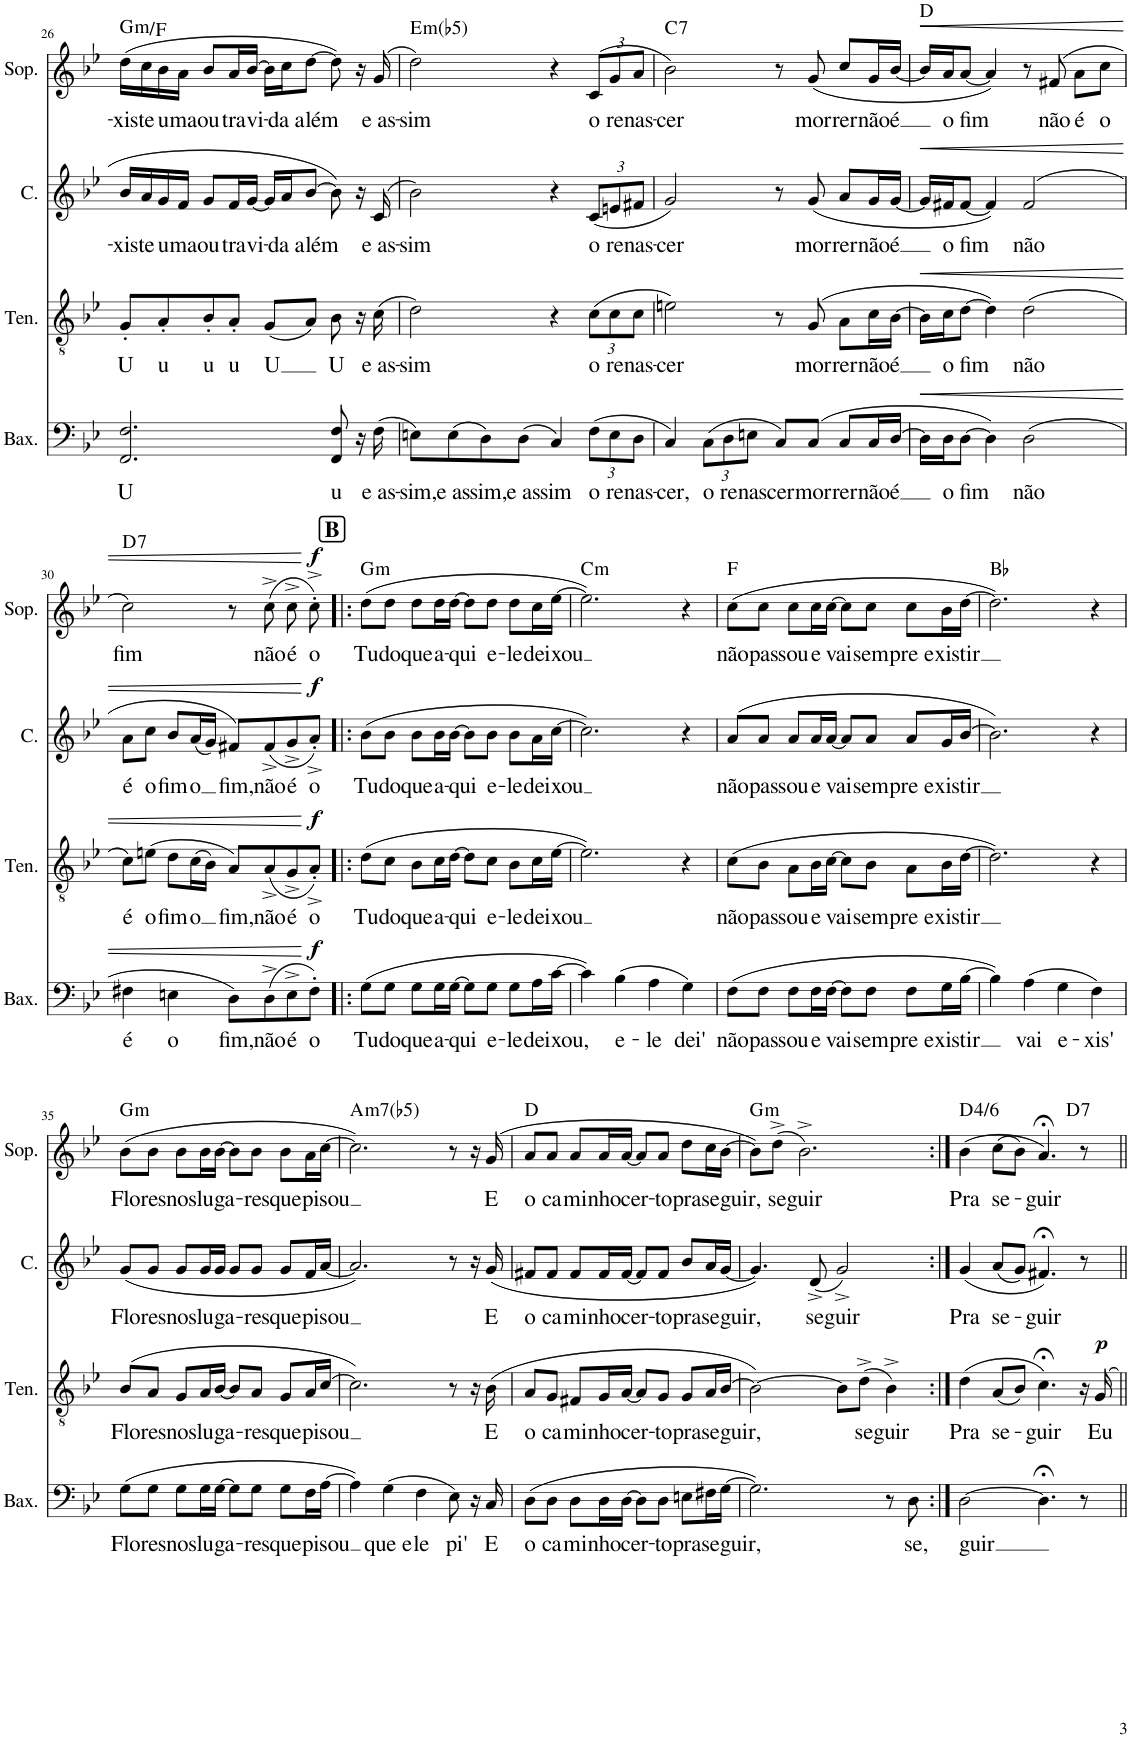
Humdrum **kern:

**kern	**text	**dynam	**kern	**text	**dynam	**kern	**text	**dynam	**kern	**text	**dynam	**harte
*part4	*part4	*part4	*part3	*part3	*part3	*part2	*part2	*part2	*part1	*part1	*part1	*part1
*staff4	*staff4	*staff4	*staff3	*staff3	*staff3	*staff2	*staff2	*staff2	*staff1	*staff1	*staff1	*
*I"Baixo	*	*	*I"Tenor	*	*	*I"Contralto	*	*	*I"Soprano	*	*	*
*I'Bax.	*	*	*I'Ten.	*	*	*I'C.	*	*	*I'Sop.	*	*	*
!!LO:PB:g=z
*clefF4	*	*	*clefGv2	*	*	*clefG2	*	*	*clefG2	*	*	*
*k[b-e-]	*	*	*k[b-e-]	*	*	*k[b-e-]	*	*	*k[b-e-]	*	*	*
*M4/4	*	*	*M4/4	*	*	*M4/4	*	*	*M4/4	*	*	*
=26	=26	=26	=26	=26	=26	=26	=26	=26	=26	=26	=26	=26
!	!LO:LY:b	!	!	!LO:LY:b	!	!	!LO:LY:b	!	!	!LO:LY:b	!	!LO:H:kt=m
2.FF/ 2.F/	U	.	8G'/L	U	.	16b-/LL	-xis-	.	(16dd\LL	-xis-	.	G:min/b7
!	!	!	!	!	!	!	!LO:LY:b	!	!	!LO:LY:b	!	!
.	.	.	.	.	.	16a/	-te	.	16cc\	-te	.	.
!	!	!	!	!LO:LY:b	!	!	!LO:LY:b	!	!	!LO:LY:b	!	!
.	.	.	8A'/	u	.	16g/	u-	.	16b-\	u-	.	.
!	!	!	!	!	!	!	!LO:LY:b	!	!	!LO:LY:b	!	!
.	.	.	.	.	.	16f/JJ	-ma	.	16a\JJ	-ma	.	.
!	!	!	!	!LO:LY:b	!	!	!LO:LY:b	!	!	!LO:LY:b	!	!
.	.	.	8B-'/	u	.	8g/L	ou-	.	8b-/L	ou-	.	.
!	!	!	!	!LO:LY:b	!	!	!LO:LY:b	!	!	!LO:LY:b	!	!
.	.	.	8A'/J	u	.	16f/L	-tra	.	16a/L	-tra	.	.
!	!	!	!	!	!	!	!LO:LY:b	!	!	!LO:LY:b	!	!
.	.	.	.	.	.	[16g/JJ	vi-	.	[16b-/JJ	vi-	.	.
!	!	!	!	!LO:LY:b	!	!	!	!	!	!	!	!
.	.	.	(8G/L	U	.	16g/LL]	.	.	16b-\LL]	.	.	.
!	!	!	!	!	!	!	!LO:LY:b	!	!	!LO:LY:b	!	!
.	.	.	.	.	.	16a/J	-da a-	.	16cc\J	-da a-	.	.
!	!	!	!	!	!	!	!LO:LY:b	!	!	!LO:LY:b	!	!
.	.	.	8A/J)	.	.	[8b-/J	-lém	.	[8dd\J	-lém	.	.
!	!LO:LY:b	!	!	!LO:LY:b	!	!	!	!	!	!	!	!
8FF/ 8F/	u	.	8B-\	U	.	8b-\]	.	.	8dd\])	.	.	.
16r	.	.	16r	.	.	16r	.	.	16r	.	.	.
!	!LO:LY:b	!	!	!LO:LY:b	!	!	!LO:LY:b	!	!	!LO:LY:b	!	!
(16F\	e as-	.	(16c\	e as-	.	(>16c/	e as-	.	(16g/	e as-	.	.
=27	=27	=27	=27	=27	=27	=27	=27	=27	=27	=27	=27	=27
!	!LO:LY:b	!	!	!LO:LY:b	!	!	!LO:LY:b	!	!	!LO:LY:b	!	!LO:H:kt=m
8En\L)	-sim,	.	2d\)	-sim	.	2b-\)	-sim	.	2dd\)	-sim	.	E:(b3,b5)
!	!LO:LY:b	!	!	!	!	!	!	!	!	!	!	!
(8E\	e as-	.	.	.	.	.	.	.	.	.	.	.
!	!LO:LY:b	!	!	!	!	!	!	!	!	!	!	!
8D\)	-sim,	.	.	.	.	.	.	.	.	.	.	.
!	!LO:LY:b	!	!	!	!	!	!	!	!	!	!	!
(8D\J	e as-	.	.	.	.	.	.	.	.	.	.	.
!	!LO:LY:b	!	!	!	!	!	!	!	!	!	!	!
4C/)	-sim	.	4r	.	.	4r	.	.	4r	.	.	.
*Xbrackettup	*	*	*	*	*	*	*	*	*	*	*	*
!	!LO:LY:b	!	!	!	!	!	!	!	!	!	!	!
*	*	*	*Xbrackettup	*	*	*	*	*	*	*	*	*
!	!	!	!	!LO:LY:b	!	!	!	!	!	!	!	!
*	*	*	*	*	*	*Xbrackettup	*	*	*	*	*	*
!	!	!	!	!	!	!	!LO:LY:b	!	!	!	!	!
*	*	*	*	*	*	*	*	*	*Xbrackettup	*	*	*
!	!	!	!	!	!	!	!	!	!	!LO:LY:b	!	!
(12F\L	o	.	(12c\L	o	.	(12c/L	o	.	(>12c/L	o	.	.
!	!LO:LY:b	!	!	!LO:LY:b	!	!	!LO:LY:b	!	!	!LO:LY:b	!	!
12E\	re-	.	12c\	re-	.	12en/	re-	.	12g/	re-	.	.
!	!LO:LY:b	!	!	!LO:LY:b	!	!	!LO:LY:b	!	!	!LO:LY:b	!	!
12D\J	-nas-	.	12c\J	-nas-	.	12f#X/J	-nas-	.	12a/J	-nas-	.	.
=28	=28	=28	=28	=28	=28	=28	=28	=28	=28	=28	=28	=28
!	!LO:LY:b	!	!	!LO:LY:b	!	!	!LO:LY:b	!	!	!LO:LY:b	!	!LO:H:kt=7
4C/)	-cer,	.	2en\)	-cer	.	2g/)	-cer	.	2b-\)	-cer	.	C:7
!	!LO:LY:b	!	!	!	!	!	!	!	!	!	!	!
(12C\L	o	.	.	.	.	.	.	.	.	.	.	.
!	!LO:LY:b	!	!	!	!	!	!	!	!	!	!	!
12D\	re-	.	.	.	.	.	.	.	.	.	.	.
!	!LO:LY:b	!	!	!	!	!	!	!	!	!	!	!
12En\J	-nas-	.	.	.	.	.	.	.	.	.	.	.
!	!LO:LY:b	!	!	!	!	!	!	!	!	!	!	!
8C/L)	-cer	.	8r	.	.	8r	.	.	8r	.	.	.
!	!LO:LY:b	!	!	!LO:LY:b	!	!	!LO:LY:b	!	!	!LO:LY:b	!	!
(>8C/J	mor-	.	(8G/	mor-	.	(8g/	mor-	.	(8g/	mor-	.	.
!	!LO:LY:b	!	!	!LO:LY:b	!	!	!LO:LY:b	!	!	!LO:LY:b	!	!
8C/L	-rer	.	8A\L	-rer	.	8a/L	-rer	.	8cc/L	-rer	.	.
!	!LO:LY:b	!	!	!LO:LY:b	!	!	!LO:LY:b	!	!	!LO:LY:b	!	!
16C/L	não	.	16c\L	não	.	16g/L	não	.	16g/L	não	.	.
!	!LO:LY:b	!	!	!LO:LY:b	!	!	!LO:LY:b	!	!	!LO:LY:b	!	!
[16D/JJ	é	.	[16B-\JJ	é	.	[16g/JJ	é	.	[16b-/JJ	é	.	.
=29	=29	=29	=29	=29	=29	=29	=29	=29	=29	=29	=29	=29
!	!	!LO:HP:b	!	!	!LO:HP:b	!	!	!LO:HP:b	!	!	!LO:HP:b	!
16D\LL]	.	<	16B-\LL]	.	<	16g/LL]	.	<	16b-/LL]	.	<	D:maj
!	!LO:LY:b	!	!	!LO:LY:b	!	!	!LO:LY:b	!	!	!LO:LY:b	!	!
16D\J	o	.	16c\J	o	.	16f#X/J	o	.	16a/J	o	.	.
!	!LO:LY:b	!	!	!LO:LY:b	!	!	!LO:LY:b	!	!	!LO:LY:b	!	!
[8D\J	fim	.	[8d\J	fim	.	[8f#/J	fim	.	[8a/J	fim	.	.
4D\])	.	.	4d\])	.	.	4f#/])	.	.	4a/])	.	.	.
!	!LO:LY:b	!	!	!LO:LY:b	!	!	!LO:LY:b	!	!	!	!	!
(2D\	não	.	(2d\	não	.	(2f#/	não	.	8r	.	.	.
!	!	!	!	!	!	!	!	!	!	!LO:LY:b	!	!
.	.	.	.	.	.	.	.	.	(8f#X/	não	.	.
!	!	!	!	!	!	!	!	!	!	!LO:LY:b	!	!
.	.	.	.	.	.	.	.	.	8a\L	é	.	.
!	!	!	!	!	!	!	!	!	!	!LO:LY:b	!	!
.	.	.	.	.	.	.	.	.	8cc\J	o	.	.
!!LO:LB:g=z
=30	=30	=30	=30	=30	=30	=30	=30	=30	=30	=30	=30	=30
!	!LO:LY:b	!	!	!LO:LY:b	!	!	!LO:LY:b	!	!	!LO:LY:b	!	!LO:H:kt=7
4F#X\	é	.	8c\L)	é	.	8a\L	é	.	2cc\)	fim	.	D:7
!	!	!	!	!LO:LY:b	!	!	!LO:LY:b	!	!	!	!	!
.	.	.	(8en\J	o	.	8cc\J	o	.	.	.	.	.
!	!LO:LY:b	!	!	!LO:LY:b	!	!	!LO:LY:b	!	!	!	!	!
4En\	o	.	8d\L	fim	.	8b-/L	fim	.	.	.	.	.
!	!	!	!	!LO:LY:b	!	!	!LO:LY:b	!	!	!	!	!
.	.	.	(16c\L	o	.	(16a/L	o	.	.	.	.	.
.	.	.	16B-\JJ)	.	.	16g/JJ)	.	.	.	.	.	.
!	!LO:LY:b	!	!	!LO:LY:b	!	!	!LO:LY:b	!	!	!	!	!
8D\L)	fim,	.	8A/L)	fim,	.	8f#X/L)	fim,	.	8r	.	.	.
!	!LO:LY:b	!	!	!LO:LY:b	!	!	!LO:LY:b	!	!	!LO:LY:b	!	!
(8D^\	não	.	(8A^/	não	.	(8f#^/	não	.	(8cc^\	não	.	.
!	!LO:LY:b	!	!	!LO:LY:b	!	!	!LO:LY:b	!	!	!LO:LY:b	!	!
8E^\	é	.	8G^/	é	.	8g^/	é	.	8cc^\	é	.	.
!	!LO:LY:b	!LO:DY:n=1:a	!	!LO:LY:b	!LO:DY:n=1:a	!	!LO:LY:b	!LO:DY:n=1:a	!	!LO:LY:b	!LO:DY:n=1:a	!
8F#'\J)	o	[ f	8A'^/J)	o	[ f	8a'^/J)	o	[ f	8cc'^\)	o	[ f	.
!!LO:REH:place=s1:a:B:cj:fs=14:t=B
=31!|:	=31!|:	=31!|:	=31!|:	=31!|:	=31!|:	=31!|:	=31!|:	=31!|:	=31!|:	=31!|:	=31!|:	=31!|:
!	!LO:LY:b	!	!	!LO:LY:b	!	!	!LO:LY:b	!	!	!LO:LY:b	!	!LO:H:kt=m
(8G\L	Tu-	.	(8d\L	Tu-	.	(8b-\L	Tu-	.	(8dd\L	Tu-	.	G:min
!	!LO:LY:b	!	!	!LO:LY:b	!	!	!LO:LY:b	!	!	!LO:LY:b	!	!
8G\J	-do	.	8c\J	-do	.	8b-\J	-do	.	8dd\J	-do	.	.
!	!LO:LY:b	!	!	!LO:LY:b	!	!	!LO:LY:b	!	!	!LO:LY:b	!	!
8G\L	que	.	8B-\L	que	.	8b-\L	que	.	8dd\L	que	.	.
!	!LO:LY:b	!	!	!LO:LY:b	!	!	!LO:LY:b	!	!	!LO:LY:b	!	!
16G\L	a-	.	16c\L	a-	.	16b-\L	a-	.	16dd\L	a-	.	.
!	!LO:LY:b	!	!	!LO:LY:b	!	!	!LO:LY:b	!	!	!LO:LY:b	!	!
[16G\JJ	-qui	.	[16d\JJ	-qui	.	[16b-\JJ	-qui	.	[16dd\JJ	-qui	.	.
8G\L]	.	.	8d\L]	.	.	8b-\L]	.	.	8dd\L]	.	.	.
!	!LO:LY:b	!	!	!LO:LY:b	!	!	!LO:LY:b	!	!	!LO:LY:b	!	!
8G\J	e-	.	8c\J	e-	.	8b-\J	e-	.	8dd\J	e-	.	.
!	!LO:LY:b	!	!	!LO:LY:b	!	!	!LO:LY:b	!	!	!LO:LY:b	!	!
8G\L	-le	.	8B-\L	-le	.	8b-\L	-le	.	8dd\L	-le	.	.
!	!LO:LY:b	!	!	!LO:LY:b	!	!	!LO:LY:b	!	!	!LO:LY:b	!	!
16A\L	dei-	.	16c\L	dei-	.	16a\L	dei-	.	16cc\L	dei-	.	.
!	!LO:LY:b	!	!	!LO:LY:b	!	!	!LO:LY:b	!	!	!LO:LY:b	!	!
[16c\JJ	-xou,	.	[16e-\JJ	-xou	.	[16cc\JJ	-xou	.	[16ee-\JJ	-xou	.	.
=32	=32	=32	=32	=32	=32	=32	=32	=32	=32	=32	=32	=32
!	!	!	!	!	!	!	!	!	!	!	!	!LO:H:kt=m
4c\])	.	.	2.e-\])	.	.	2.cc\])	.	.	2.ee-\])	.	.	C:min
!	!LO:LY:b	!	!	!	!	!	!	!	!	!	!	!
(4B-\	e-	.	.	.	.	.	.	.	.	.	.	.
!	!LO:LY:b	!	!	!	!	!	!	!	!	!	!	!
4A\	-le	.	.	.	.	.	.	.	.	.	.	.
!	!LO:LY:b	!	!	!	!	!	!	!	!	!	!	!
4G\)	dei'	.	4r	.	.	4r	.	.	4r	.	.	.
=33	=33	=33	=33	=33	=33	=33	=33	=33	=33	=33	=33	=33
!	!LO:LY:b	!	!	!LO:LY:b	!	!	!LO:LY:b	!	!	!LO:LY:b	!	!
(8F\L	não	.	(8c\L	não	.	(8a/L	não	.	(8cc\L	não	.	F:maj
!	!LO:LY:b	!	!	!LO:LY:b	!	!	!LO:LY:b	!	!	!LO:LY:b	!	!
8F\J	pas-	.	8B-\J	pas-	.	8a/J	pas-	.	8cc\J	pas-	.	.
!	!LO:LY:b	!	!	!LO:LY:b	!	!	!LO:LY:b	!	!	!LO:LY:b	!	!
8F\L	-sou	.	8A\L	-sou	.	8a/L	-sou	.	8cc\L	-sou	.	.
!	!LO:LY:b	!	!	!LO:LY:b	!	!	!LO:LY:b	!	!	!LO:LY:b	!	!
16F\L	e	.	16B-\L	e	.	16a/L	e	.	16cc\L	e	.	.
!	!LO:LY:b	!	!	!LO:LY:b	!	!	!LO:LY:b	!	!	!LO:LY:b	!	!
[16F\JJ	vai	.	[16c\JJ	vai	.	[16a/JJ	vai	.	[16cc\JJ	vai	.	.
8F\L]	.	.	8c\L]	.	.	8a/L]	.	.	8cc\L]	.	.	.
!	!LO:LY:b	!	!	!LO:LY:b	!	!	!LO:LY:b	!	!	!LO:LY:b	!	!
8F\J	sem-	.	8B-\J	sem-	.	8a/J	sem-	.	8cc\J	sem-	.	.
!	!LO:LY:b	!	!	!LO:LY:b	!	!	!LO:LY:b	!	!	!LO:LY:b	!	!
8F\L	-pre e-	.	8A\L	-pre e-	.	8a/L	-pre e-	.	8cc\L	-pre e-	.	.
!	!LO:LY:b	!	!	!LO:LY:b	!	!	!LO:LY:b	!	!	!LO:LY:b	!	!
16G\L	-xis-	.	16B-\L	-xis-	.	16g/L	-xis-	.	16b-\L	-xis-	.	.
!	!LO:LY:b	!	!	!LO:LY:b	!	!	!LO:LY:b	!	!	!LO:LY:b	!	!
[16B-\JJ	-tir	.	[16d\JJ	-tir	.	[16b-/JJ	-tir	.	[16dd\JJ	-tir	.	.
=34	=34	=34	=34	=34	=34	=34	=34	=34	=34	=34	=34	=34
4B-\])	.	.	2.d\])	.	.	2.b-\])	.	.	2.dd\])	.	.	Bb:maj
!	!LO:LY:b	!	!	!	!	!	!	!	!	!	!	!
(4A\	vai	.	.	.	.	.	.	.	.	.	.	.
!	!LO:LY:b	!	!	!	!	!	!	!	!	!	!	!
4G\	e-	.	.	.	.	.	.	.	.	.	.	.
!	!LO:LY:b	!	!	!	!	!	!	!	!	!	!	!
4F\)	-xis'	.	4r	.	.	4r	.	.	4r	.	.	.
!!LO:LB:g=z
=35	=35	=35	=35	=35	=35	=35	=35	=35	=35	=35	=35	=35
!	!LO:LY:b	!	!	!LO:LY:b	!	!	!LO:LY:b	!	!	!LO:LY:b	!	!LO:H:kt=m
(8G\L	Flo-	.	(8B-/L	Flo-	.	(8g/L	Flo-	.	(8b-\L	Flo-	.	G:min
!	!LO:LY:b	!	!	!LO:LY:b	!	!	!LO:LY:b	!	!	!LO:LY:b	!	!
8G\J	-res	.	8A/J	-res	.	8g/J	-res	.	8b-\J	-res	.	.
!	!LO:LY:b	!	!	!LO:LY:b	!	!	!LO:LY:b	!	!	!LO:LY:b	!	!
8G\L	nos	.	8G/L	nos	.	8g/L	nos	.	8b-\L	nos	.	.
!	!LO:LY:b	!	!	!LO:LY:b	!	!	!LO:LY:b	!	!	!LO:LY:b	!	!
16G\L	lu-	.	16A/L	lu-	.	16g/L	lu-	.	16b-\L	lu-	.	.
!	!LO:LY:b	!	!	!LO:LY:b	!	!	!LO:LY:b	!	!	!LO:LY:b	!	!
[16G\JJ	-ga-	.	[16B-/JJ	-ga-	.	16g/JJ	-ga-	.	[16b-\JJ	-ga-	.	.
8G\L]	.	.	8B-/L]	.	.	8g/L	.	.	8b-\L]	.	.	.
!	!LO:LY:b	!	!	!LO:LY:b	!	!	!LO:LY:b	!	!	!LO:LY:b	!	!
8G\J	-res	.	8A/J	-res	.	8g/J	-res	.	8b-\J	-res	.	.
!	!LO:LY:b	!	!	!LO:LY:b	!	!	!LO:LY:b	!	!	!LO:LY:b	!	!
8G\L	que	.	8G/L	que	.	8g/L	que	.	8b-\L	que	.	.
!	!LO:LY:b	!	!	!LO:LY:b	!	!	!LO:LY:b	!	!	!LO:LY:b	!	!
16F\L	pi-	.	16A/L	pi-	.	16f/L	pi-	.	16a\L	pi-	.	.
!	!LO:LY:b	!	!	!LO:LY:b	!	!	!LO:LY:b	!	!	!LO:LY:b	!	!
[16A\JJ	-sou	.	[16c/JJ	-sou	.	[16a/JJ	-sou	.	[16cc\JJ	-sou	.	.
=36	=36	=36	=36	=36	=36	=36	=36	=36	=36	=36	=36	=36
!	!	!	!	!	!	!	!	!	!	!	!	!LO:H:kt=m7(b5)
4A\])	.	.	2.c\])	.	.	2.a/])	.	.	2.cc\])	.	.	A:hdim7
!	!LO:LY:b	!	!	!	!	!	!	!	!	!	!	!
(4G\	que e-	.	.	.	.	.	.	.	.	.	.	.
!	!LO:LY:b	!	!	!	!	!	!	!	!	!	!	!
4F\	-le	.	.	.	.	.	.	.	.	.	.	.
!	!LO:LY:b	!	!	!	!	!	!	!	!	!	!	!
8E-\)	pi'	.	8r	.	.	8r	.	.	8r	.	.	.
16r	.	.	16r	.	.	16r	.	.	16r	.	.	.
!	!LO:LY:b	!	!	!LO:LY:b	!	!	!LO:LY:b	!	!	!LO:LY:b	!	!
16C/	E	.	(16B-\	E	.	(16g/	E	.	(16g/	E	.	.
=37	=37	=37	=37	=37	=37	=37	=37	=37	=37	=37	=37	=37
!	!LO:LY:b	!	!	!LO:LY:b	!	!	!LO:LY:b	!	!	!LO:LY:b	!	!
(8D\L	o	.	8A/L	o	.	8f#X/L	o	.	8a/L	o	.	D:maj
!	!LO:LY:b	!	!	!LO:LY:b	!	!	!LO:LY:b	!	!	!LO:LY:b	!	!
8D\J	ca-	.	8G/J	ca-	.	8f#/J	ca-	.	8a/J	ca-	.	.
!	!LO:LY:b	!	!	!LO:LY:b	!	!	!LO:LY:b	!	!	!LO:LY:b	!	!
8D\L	-mi-	.	8F#X/L	-mi-	.	8f#/L	-mi-	.	8a/L	-mi-	.	.
!	!LO:LY:b	!	!	!LO:LY:b	!	!	!LO:LY:b	!	!	!LO:LY:b	!	!
16D\L	-nho	.	16G/L	-nho	.	16f#/L	-nho	.	16a/L	-nho	.	.
!	!LO:LY:b	!	!	!LO:LY:b	!	!	!LO:LY:b	!	!	!LO:LY:b	!	!
[16D\JJ	cer-	.	[16A/JJ	cer-	.	[16f#/JJ	cer-	.	[16a/JJ	cer-	.	.
8D\L]	.	.	8A/L]	.	.	8f#/L]	.	.	8a/L]	.	.	.
!	!LO:LY:b	!	!	!LO:LY:b	!	!	!LO:LY:b	!	!	!LO:LY:b	!	!
8D\J	-to	.	8G/J	-to	.	8f#/J	-to	.	8a/J	-to	.	.
!	!LO:LY:b	!	!	!LO:LY:b	!	!	!LO:LY:b	!	!	!LO:LY:b	!	!
8En\L	pra	.	8G/L	pra	.	8b-/L	pra	.	8dd\L	pra	.	.
!	!LO:LY:b	!	!	!LO:LY:b	!	!	!LO:LY:b	!	!	!LO:LY:b	!	!
16F#X\L	se-	.	16A/L	se-	.	16a/L	se-	.	16cc\L	se-	.	.
!	!LO:LY:b	!	!	!LO:LY:b	!	!	!LO:LY:b	!	!	!LO:LY:b	!	!
[16G\JJ	-guir,	.	[16B-/JJ	-guir,	.	[16g/JJ	-guir,	.	[16b-\JJ	-guir,	.	.
=38	=38	=38	=38	=38	=38	=38	=38	=38	=38	=38	=38	=38
!	!	!	!	!	!	!	!	!	!	!	!	!LO:H:kt=m
2.G\])	.	.	2B-\_)	.	.	4.g/])	.	.	8b-\L])	.	.	G:min
!	!	!	!	!	!	!	!	!	!	!LO:LY:b	!	!
.	.	.	.	.	.	.	.	.	(8dd^\J	se-	.	.
!	!	!	!	!	!	!	!	!	!	!LO:LY:b	!	!
.	.	.	.	.	.	.	.	.	2.b-^\)	-guir	.	.
!	!	!	!	!	!	!	!LO:LY:b	!	!	!	!	!
.	.	.	.	.	.	(8d^/	se-	.	.	.	.	.
!	!	!	!	!	!	!	!LO:LY:b	!	!	!	!	!
.	.	.	8B-\L]	.	.	2g^/)	-guir	.	.	.	.	.
!	!	!	!	!LO:LY:b	!	!	!	!	!	!	!	!
.	.	.	(8d^\J	se-	.	.	.	.	.	.	.	.
!	!	!	!	!LO:LY:b	!	!	!	!	!	!	!	!
8r	.	.	4B-^\)	-guir	.	.	.	.	.	.	.	.
!	!LO:LY:b	!	!	!	!	!	!	!	!	!	!	!
8D\	se,	.	.	.	.	.	.	.	.	.	.	.
=39:|!	=39:|!	=39:|!	=39:|!	=39:|!	=39:|!	=39:|!	=39:|!	=39:|!	=39:|!	=39:|!	=39:|!	=39:|!
!	!LO:LY:b	!	!	!LO:LY:b	!	!	!LO:LY:b	!	!	!LO:LY:b	!	!LO:H:kt=4/6
*	*	*	*	*	*	*	*	*	*^	*	*	*
[2D\	guir	.	(4d\	Pra	.	(4g/	Pra	.	(4b-\	2.ryy	Pra	.	D:maj
!	!	!	!	!LO:LY:b	!	!	!LO:LY:b	!	!	!	!LO:LY:b	!	!
.	.	.	(8A/L	se-	.	(8a/L	se-	.	(8cc\L	.	se-	.	.
.	.	.	8B-/J)	.	.	8g/J)	.	.	8b-\J)	.	.	.	.
!	!	!	!	!LO:LY:b	!	!	!LO:LY:b	!	!	!	!LO:LY:b	!	!
4.D;<\]	.	.	4.c;<\)	-guir	.	4.f#X;</)	-guir	.	4.a;</)	.	-guir	.	.
!	!	!	!	!	!	!	!	!	!	!	!	!	!LO:H:kt=7
.	.	.	.	.	.	.	.	.	.	4ryy	.	.	D:7
8r	.	.	16r	.	.	8r	.	.	8r	.	.	.	.
!	!	!	!	!LO:LY:b	!LO:DY:a	!	!	!	!	!	!	!	!
.	.	.	16G/	Eu	p	.	.	.	.	.	.	.	.
*	*	*	*	*	*	*	*	*	*v	*v	*	*	*
=||	=||	=||	=||	=||	=||	=||	=||	=||	=||	=||	=||	=||
*-	*-	*-	*-	*-	*-	*-	*-	*-	*-	*-	*-	*-
